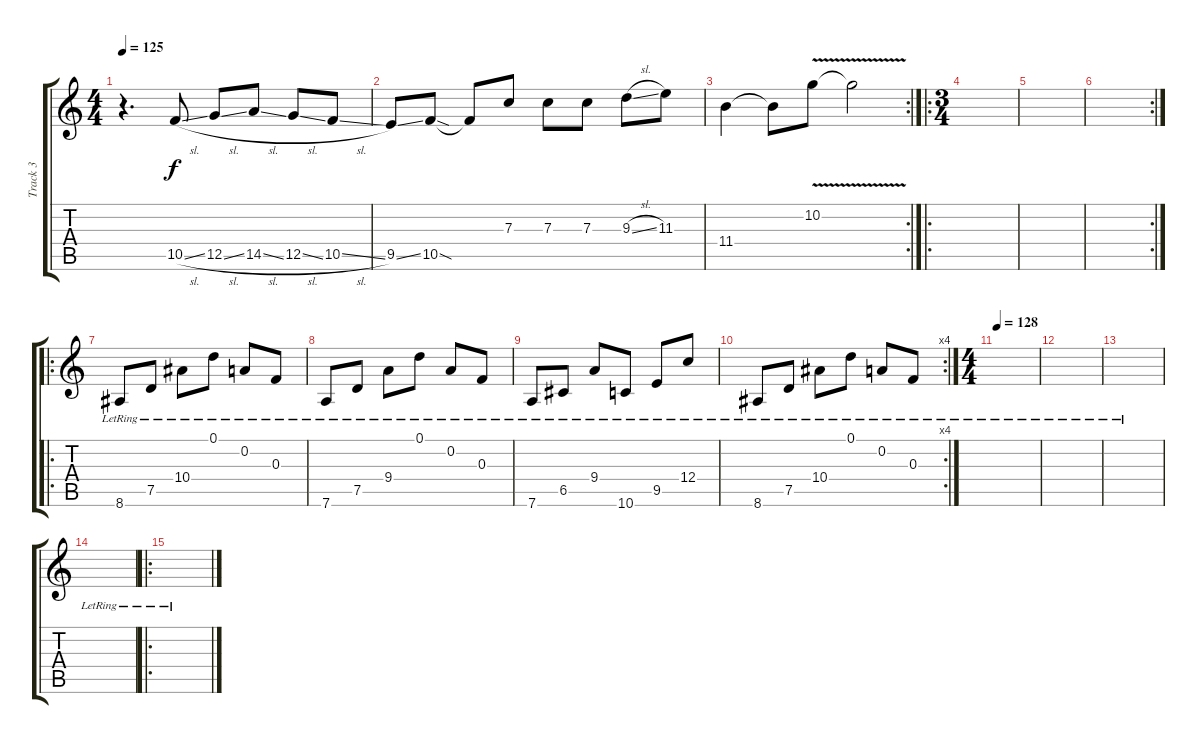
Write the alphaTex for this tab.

\track ("Track 3" "Track 3") {instrument distortionguitar}
\staff {score tabs}
\tuning (D4 A3 F3 C3 G2 D2) {hide}
\ts (4 4)
\tempo 125
\clef g2
\ks c
r.4{d dy f} 10.5{sl}.8 12.5{sl}.8 14.5{sl}.8 12.5{sl}.8 10.5{sl}.8 |
9.5{ss}.8 10.5{sod}.8 10.5{t}.8 7.3.8 7.3.8 7.3.8 9.3{sl}.8 11.3.8 |
\rc 2
11.4.4 11.4{t}.8 10.2{v}.8 10.2{t}.2 |
\ro
\ts (3 4)
|
|
\rc 2
|
\ro
8.6{lr}.8{instrument acousticguitarsteel} 7.5{lr}.8 10.4{lr}.8 0.1{lr}.8 0.2{lr}.8 0.3{lr}.8 |
7.6{lr}.8 7.5{lr}.8 9.4{lr}.8 0.1{lr}.8 0.2{lr}.8 0.3{lr}.8 |
7.6{lr}.8 6.5{lr}.8 9.4{lr}.8 10.6{lr}.8 9.5{lr}.8 12.4{lr}.8 |
\rc 4
8.6{lr}.8 7.5{lr}.8 10.4{lr}.8 0.1{lr}.8 0.2{lr}.8 0.3{lr}.8 |
\ts (4 4)
\tempo 128
|
|
|
|
\ro
